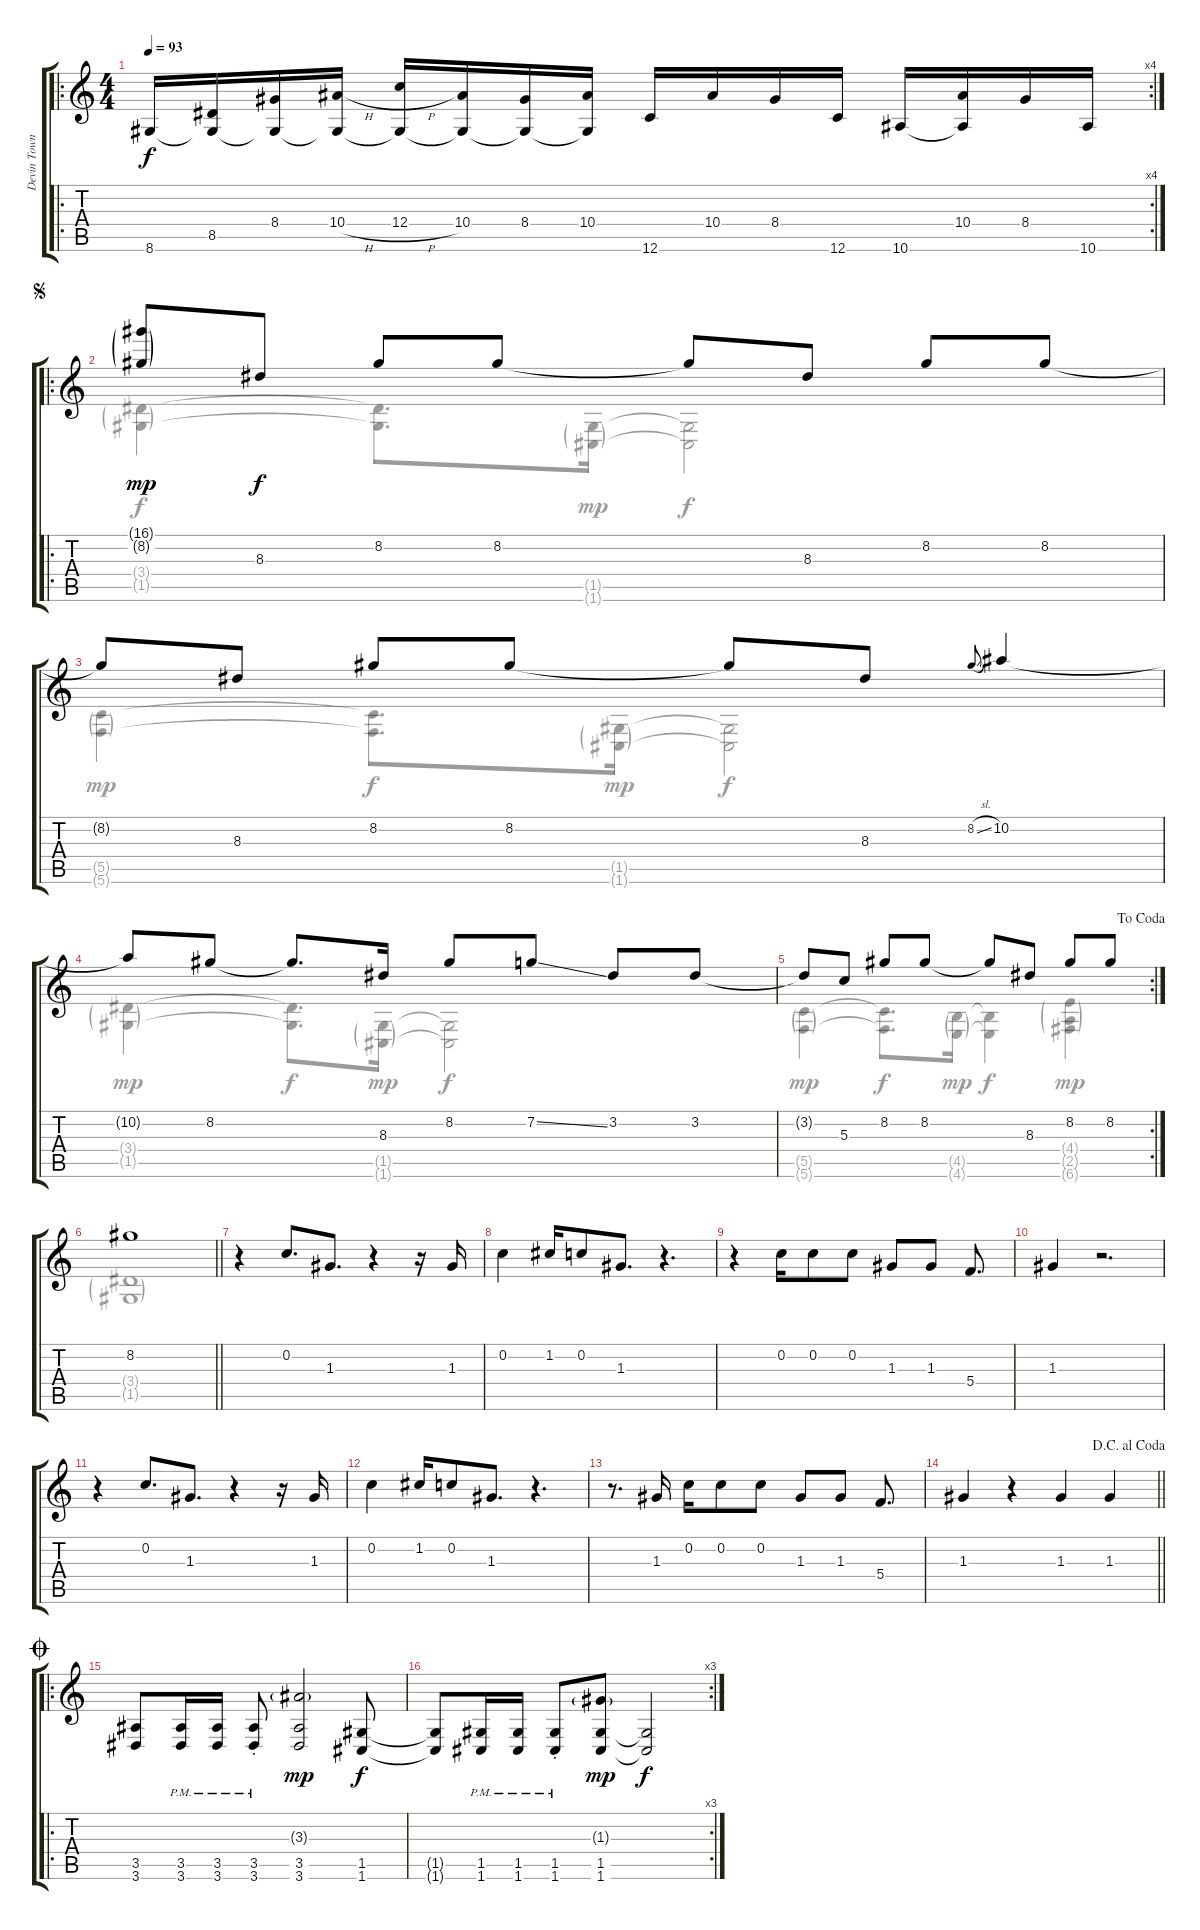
\track ("Devin Townsend (Main Guitar)" "Devin Town") {instrument distortionguitar}
\staff {score tabs}
\tuning (E4 C4 G3 C3 G2 C2) {hide}
\voice
\ro
\rc 4
\ts (4 4)
\tempo 93
\clef g2
\ks c
8.6.16{dy f instrument distortionguitar} (8.5 8.6{t}).16 (8.4 8.6{t}).16 (10.4{h} 8.6{t}).16 (12.4{h} 8.6{t}).16 (10.4 8.6{t}).16 (8.4 8.6{t}).16 (10.4 8.6{t}).16 12.6.16 10.4.16 8.4.16 12.6.16 10.6.16 (10.4 10.6{t}).16 8.4.16 10.6.16 |
\ro
\jump segno
(16.1{g} 8.2{g}).8{dy mp} 8.3.8{dy f} 8.2.8 8.2.8 8.2{t}.8 8.3.8 8.2.8 8.2.8 |
8.2{t}.8 8.3.8 8.2.8 8.2.8 8.2{t}.8 8.3.8 8.2{sl}.8{gr onbeat} 10.2.4 |
10.2{t}.8 8.2.8 8.2{t}.8{d} 8.3.16 8.2.8 7.2{ss}.8 3.2.8 3.2.8 |
\rc 2
\jump dacoda
3.2{t}.8 5.3.8 8.2.8 8.2.8 8.2{t}.8 8.3.8 8.2.8 8.2.8 |
\barLineRight lightlight
8.2.1 |
r.4 0.2.8{d} 1.3.8{d} r.4 r.16 1.3.16 |
0.2.4 1.2.16 0.2.8 1.3.8{d} r.4{d} |
r.4 0.2.16 0.2.8 0.2.8 1.3.8 1.3.8 5.4.8{d} |
1.3.4 r.2{d} |
r.4 0.2.8{d} 1.3.8{d} r.4 r.16 1.3.16 |
0.2.4 1.2.16 0.2.8 1.3.8{d} r.4{d} |
r.8{d} 1.3.16 0.2.16 0.2.8 0.2.8 1.3.8 1.3.8 5.4.8{d} |
\jump dacapoalcoda
\barLineRight lightlight
1.3.4 r.4 1.3.4 1.3.4 |
\ro
\jump coda
(3.5 3.6).8 (3.5{pm} 3.6{pm}).16 (3.5{pm} 3.6{pm}).16 (3.5{pm st} 3.6{pm st}).8 (3.3{g} 3.5 3.6).2{dy mp} (1.5 1.6).8{dy f} |
\rc 3
(1.5{t} 1.6{t}).8 (1.5{pm} 1.6{pm}).16 (1.5{pm} 1.6{pm}).16 (1.5{pm st} 1.6{pm st}).8 (1.3{g} 1.5 1.6).8{dy mp} (1.5{t} 1.6{t}).2{dy f}
\voice
\clef g2
\ottava regular
\simile none
\ks c
|
(3.4{g} 1.5{g}).4 (3.4{t} 1.5{t}).8{d dy f} (1.5{g} 1.6{g}).16{dy mp} (1.5{t} 1.6{t}).2{dy f} |
(5.5{g} 5.6{g}).4{dy mp} (5.5{t} 5.6{t}).8{d dy f} (1.5{g} 1.6{g}).16{dy mp} (1.5{t} 1.6{t}).2{dy f} |
(3.4{g} 1.5{g}).4{dy mp} (3.4{t} 1.5{t}).8{d dy f} (1.5{g} 1.6{g}).16{dy mp} (1.5{t} 1.6{t}).2{dy f} |
(5.5{g} 5.6{g}).4{dy mp} (5.5{t} 5.6{t}).8{d dy f} (4.5{g} 4.6{g}).16{dy mp} (4.5{t} 4.6{t}).4{dy f} (4.4{g} 2.5{g} 6.6{g}).4{dy mp} |
\barLineRight lightlight
(3.4{g} 1.5{g}).1 |
|
|
|
|
|
|
|
\barLineRight lightlight
|
|
